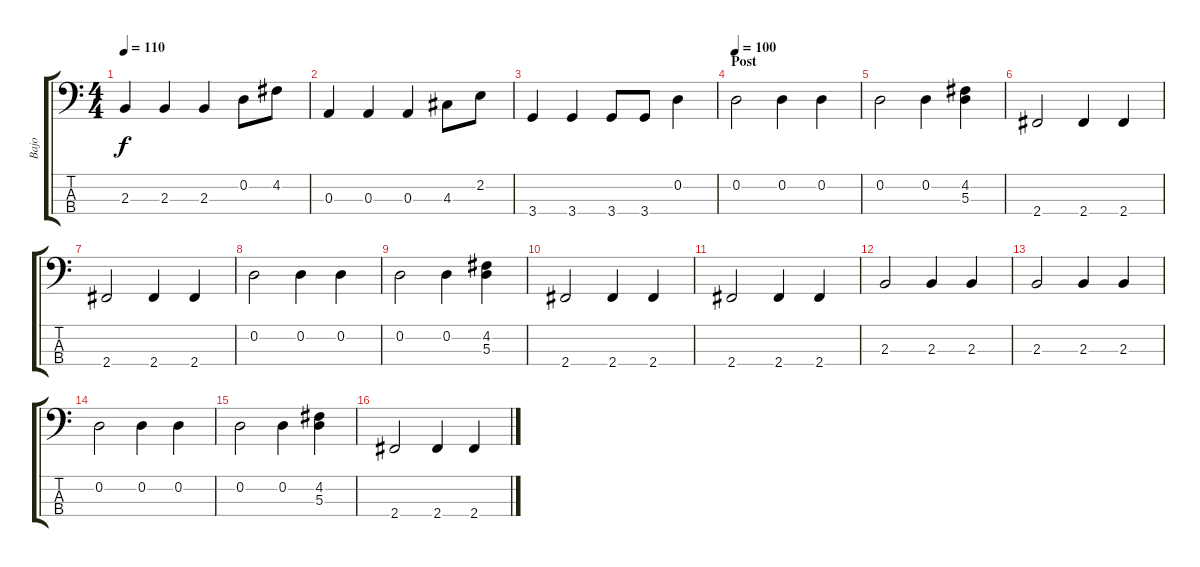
\track ("Bajo" "Bajo") {instrument electricbasspick}
\staff {score tabs}
\tuning (G2 D2 A1 E1) {hide}
\ts (4 4)
\tempo 110
\clef f4
\ks c
2.3.4{dy f} 2.3.4 2.3.4 0.2.8 4.2.8 |
0.3.4 0.3.4 0.3.4 4.3.8 2.2.8 |
3.4.4 3.4.4 3.4.8 3.4.8 0.2.4 |
\section ("" "Post")
\tempo 100
0.2.2{balance 7 instrument electricbasspick} 0.2.4 0.2.4 |
0.2.2 0.2.4 (4.2 5.3).4 |
2.4.2 2.4.4 2.4.4 |
2.4.2 2.4.4 2.4.4 |
0.2.2 0.2.4 0.2.4 |
0.2.2 0.2.4 (4.2 5.3).4 |
2.4.2 2.4.4 2.4.4 |
2.4.2 2.4.4 2.4.4 |
2.3.2 2.3.4 2.3.4 |
2.3.2 2.3.4 2.3.4 |
0.2.2 0.2.4 0.2.4 |
0.2.2 0.2.4 (4.2 5.3).4 |
2.4.2 2.4.4 2.4.4
